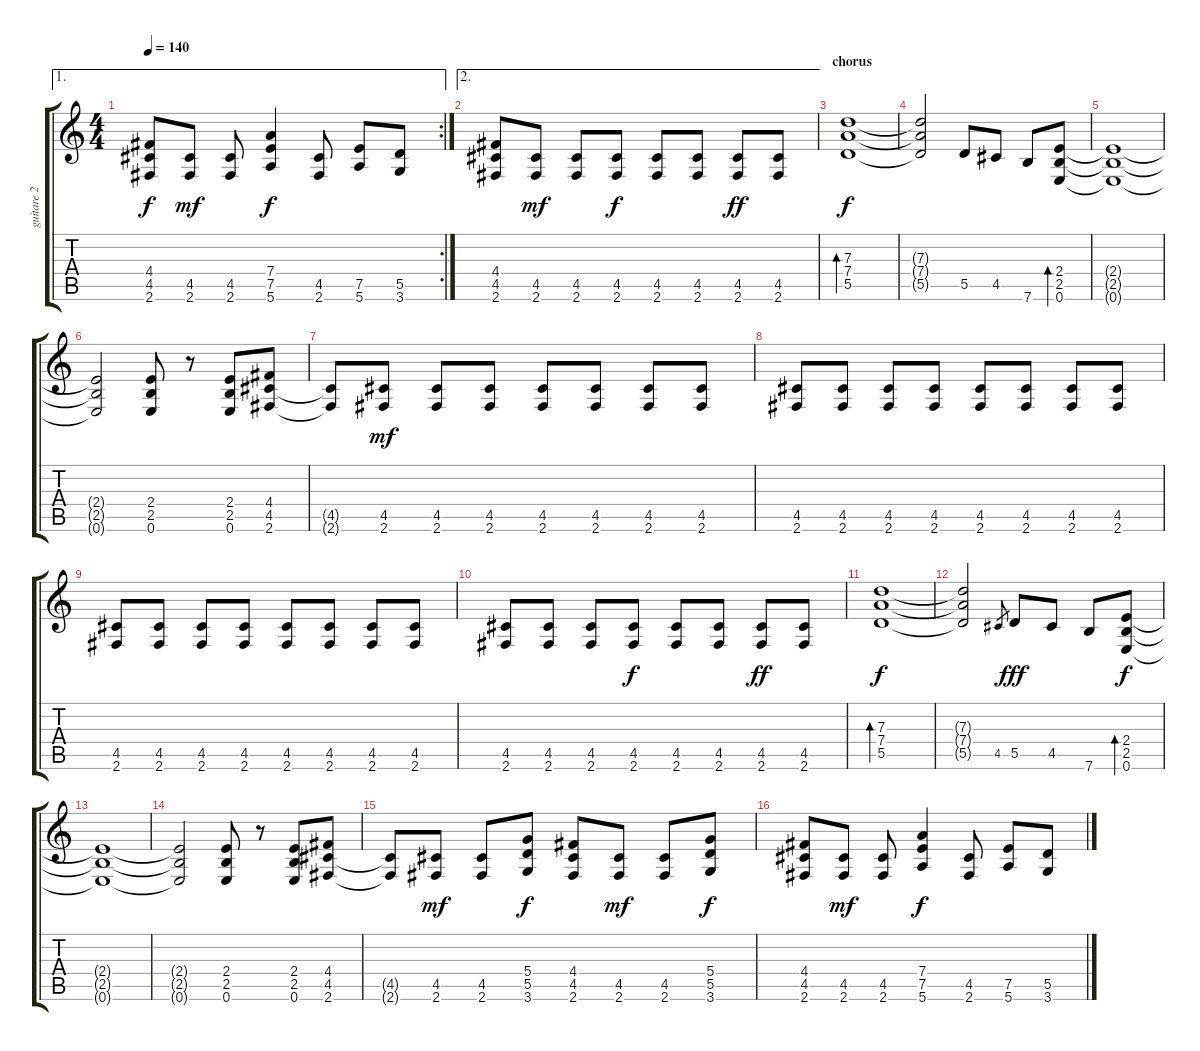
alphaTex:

\track ("guitare 2" "guitare 2") {instrument overdrivenguitar}
\staff {score tabs}
\tuning (E4 B3 G3 D3 A2 E2) {hide}
\ae 1
\rc 2
\ts (4 4)
\tempo 140
\clef g2
\ks c
(4.4 4.5 2.6).8{dy f} (4.5 2.6).8{dy mf} (4.5 2.6).8 (7.4 7.5 5.6).4{dy f} (4.5 2.6).8 (7.5 5.6).8 (5.5 3.6).8 |
\ae 2
(4.4 4.5 2.6).8 (4.5 2.6).8{dy mf} (4.5 2.6).8 (4.5 2.6).8{dy f} (4.5 2.6).8 (4.5 2.6).8 (4.5 2.6).8{dy ff} (4.5 2.6).8 |
\section ("" "chorus")
(7.3 7.4 5.5).1{bd 240 dy f} |
(7.3{t} 7.4{t} 5.5{t}).2 5.5.8 4.5.8 7.6.8 (2.4 2.5 0.6).8{bd 240} |
(2.4{t} 2.5{t} 0.6{t}).1 |
(2.4{t} 2.5{t} 0.6{t}).2 (2.4 2.5 0.6).8 r.8 (2.4 2.5 0.6).8 (4.4 4.5 2.6).8 |
(4.5{t} 2.6{t}).8 (4.5 2.6).8{dy mf} (4.5 2.6).8 (4.5 2.6).8 (4.5 2.6).8 (4.5 2.6).8 (4.5 2.6).8 (4.5 2.6).8 |
(4.5 2.6).8 (4.5 2.6).8 (4.5 2.6).8 (4.5 2.6).8 (4.5 2.6).8 (4.5 2.6).8 (4.5 2.6).8 (4.5 2.6).8 |
(4.5 2.6).8 (4.5 2.6).8 (4.5 2.6).8 (4.5 2.6).8 (4.5 2.6).8 (4.5 2.6).8 (4.5 2.6).8 (4.5 2.6).8 |
(4.5 2.6).8 (4.5 2.6).8 (4.5 2.6).8 (4.5 2.6).8{dy f} (4.5 2.6).8 (4.5 2.6).8 (4.5 2.6).8{dy ff} (4.5 2.6).8 |
(7.3 7.4 5.5).1{bd 240 dy f} |
(7.3{t} 7.4{t} 5.5{t}).2 4.5.8{gr} 5.5.8{dy fff} 4.5.8 7.6.8 (2.4 2.5 0.6).8{bd 240 dy f} |
(2.4{t} 2.5{t} 0.6{t}).1 |
(2.4{t} 2.5{t} 0.6{t}).2 (2.4 2.5 0.6).8 r.8 (2.4 2.5 0.6).8 (4.4 4.5 2.6).8 |
(4.5{t} 2.6{t}).8 (4.5 2.6).8{dy mf} (4.5 2.6).8 (5.4 5.5 3.6).8{dy f} (4.4 4.5 2.6).8 (4.5 2.6).8{dy mf} (4.5 2.6).8 (5.4 5.5 3.6).8{dy f} |
(4.4 4.5 2.6).8 (4.5 2.6).8{dy mf} (4.5 2.6).8 (7.4 7.5 5.6).4{dy f} (4.5 2.6).8 (7.5 5.6).8 (5.5 3.6).8
